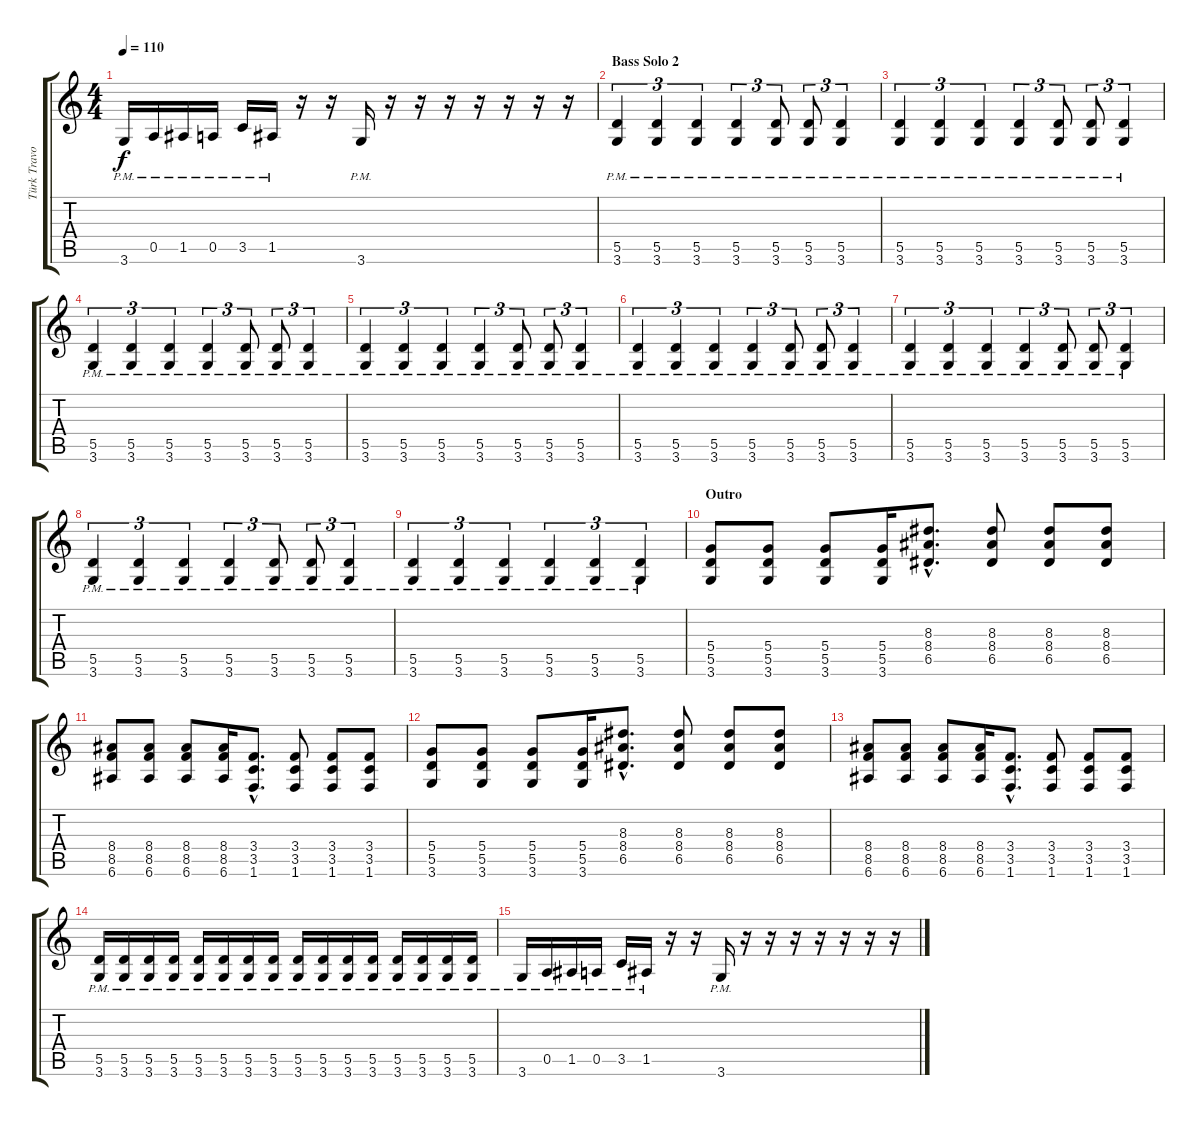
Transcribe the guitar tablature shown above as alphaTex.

\track ("Türk Travolta" "Türk Travo") {instrument distortionguitar}
\staff {score tabs}
\tuning (E4 B3 G3 D3 A2 E2) {hide}
\ts (4 4)
\tempo 110
\clef g2
\ks c
3.6{pm}.16{dy f} 0.5{pm}.16 1.5{pm}.16 0.5{pm}.16 3.5{pm}.16 1.5{pm}.16 r.16 r.16 3.6{pm}.16 r.16 r.16 r.16 r.16 r.16 r.16 r.16 |
\section ("" "Bass Solo 2")
(5.5{pm} 3.6{pm}).4{tu (3 2)} (5.5{pm} 3.6{pm}).4{tu (3 2)} (5.5{pm} 3.6{pm}).4{tu (3 2)} (5.5{pm} 3.6{pm}).4{tu (3 2)} (5.5{pm} 3.6{pm}).8{tu (3 2)} (5.5{pm} 3.6{pm}).8{tu (3 2)} (5.5{pm} 3.6{pm}).4{tu (3 2)} |
(5.5{pm} 3.6{pm}).4{tu (3 2)} (5.5{pm} 3.6{pm}).4{tu (3 2)} (5.5{pm} 3.6{pm}).4{tu (3 2)} (5.5{pm} 3.6{pm}).4{tu (3 2)} (5.5{pm} 3.6{pm}).8{tu (3 2)} (5.5{pm} 3.6{pm}).8{tu (3 2)} (5.5{pm} 3.6{pm}).4{tu (3 2)} |
(5.5{pm} 3.6{pm}).4{tu (3 2)} (5.5{pm} 3.6{pm}).4{tu (3 2)} (5.5{pm} 3.6{pm}).4{tu (3 2)} (5.5{pm} 3.6{pm}).4{tu (3 2)} (5.5{pm} 3.6{pm}).8{tu (3 2)} (5.5{pm} 3.6{pm}).8{tu (3 2)} (5.5{pm} 3.6{pm}).4{tu (3 2)} |
(5.5{pm} 3.6{pm}).4{tu (3 2)} (5.5{pm} 3.6{pm}).4{tu (3 2)} (5.5{pm} 3.6{pm}).4{tu (3 2)} (5.5{pm} 3.6{pm}).4{tu (3 2)} (5.5{pm} 3.6{pm}).8{tu (3 2)} (5.5{pm} 3.6{pm}).8{tu (3 2)} (5.5{pm} 3.6{pm}).4{tu (3 2)} |
(5.5{pm} 3.6{pm}).4{tu (3 2)} (5.5{pm} 3.6{pm}).4{tu (3 2)} (5.5{pm} 3.6{pm}).4{tu (3 2)} (5.5{pm} 3.6{pm}).4{tu (3 2)} (5.5{pm} 3.6{pm}).8{tu (3 2)} (5.5{pm} 3.6{pm}).8{tu (3 2)} (5.5{pm} 3.6{pm}).4{tu (3 2)} |
(5.5{pm} 3.6{pm}).4{tu (3 2)} (5.5{pm} 3.6{pm}).4{tu (3 2)} (5.5{pm} 3.6{pm}).4{tu (3 2)} (5.5{pm} 3.6{pm}).4{tu (3 2)} (5.5{pm} 3.6{pm}).8{tu (3 2)} (5.5{pm} 3.6{pm}).8{tu (3 2)} (5.5{pm} 3.6{pm}).4{tu (3 2)} |
(5.5{pm} 3.6{pm}).4{tu (3 2)} (5.5{pm} 3.6{pm}).4{tu (3 2)} (5.5{pm} 3.6{pm}).4{tu (3 2)} (5.5{pm} 3.6{pm}).4{tu (3 2)} (5.5{pm} 3.6{pm}).8{tu (3 2)} (5.5{pm} 3.6{pm}).8{tu (3 2)} (5.5{pm} 3.6{pm}).4{tu (3 2)} |
(5.5{pm} 3.6{pm}).4{tu (3 2)} (5.5{pm} 3.6{pm}).4{tu (3 2)} (5.5{pm} 3.6{pm}).4{tu (3 2)} (5.5{pm} 3.6{pm}).4{tu (3 2)} (5.5{pm} 3.6{pm}).4{tu (3 2)} (5.5{pm} 3.6{pm}).4{tu (3 2)} |
\section ("" "Outro")
(5.4 5.5 3.6).8 (5.4 5.5 3.6).8 (5.4 5.5 3.6).8 (5.4 5.5 3.6).16 (8.3{hac} 8.4{hac} 6.5{hac}).8{d} (8.3 8.4 6.5).8 (8.3 8.4 6.5).8 (8.3 8.4 6.5).8 |
(8.4 8.5 6.6).8 (8.4 8.5 6.6).8 (8.4 8.5 6.6).8 (8.4 8.5 6.6).16 (3.4{hac} 3.5{hac} 1.6{hac}).8{d} (3.4 3.5 1.6).8 (3.4 3.5 1.6).8 (3.4 3.5 1.6).8 |
(5.4 5.5 3.6).8 (5.4 5.5 3.6).8 (5.4 5.5 3.6).8 (5.4 5.5 3.6).16 (8.3{hac} 8.4{hac} 6.5{hac}).8{d} (8.3 8.4 6.5).8 (8.3 8.4 6.5).8 (8.3 8.4 6.5).8 |
(8.4 8.5 6.6).8 (8.4 8.5 6.6).8 (8.4 8.5 6.6).8 (8.4 8.5 6.6).16 (3.4{hac} 3.5{hac} 1.6{hac}).8{d} (3.4 3.5 1.6).8 (3.4 3.5 1.6).8 (3.4 3.5 1.6).8 |
(5.5{pm} 3.6).16 (5.5{pm} 3.6).16 (5.5{pm} 3.6).16 (5.5{pm} 3.6).16 (5.5{pm} 3.6).16 (5.5{pm} 3.6).16 (5.5{pm} 3.6).16 (5.5{pm} 3.6).16 (5.5{pm} 3.6).16 (5.5{pm} 3.6).16 (5.5{pm} 3.6).16 (5.5{pm} 3.6).16 (5.5{pm} 3.6).16 (5.5{pm} 3.6).16 (5.5{pm} 3.6).16 (5.5{pm} 3.6).16 |
3.6{pm}.16 0.5{pm}.16 1.5{pm}.16 0.5{pm}.16 3.5{pm}.16 1.5{pm}.16 r.16 r.16 3.6{pm}.16 r.16 r.16 r.16 r.16 r.16 r.16 r.16
